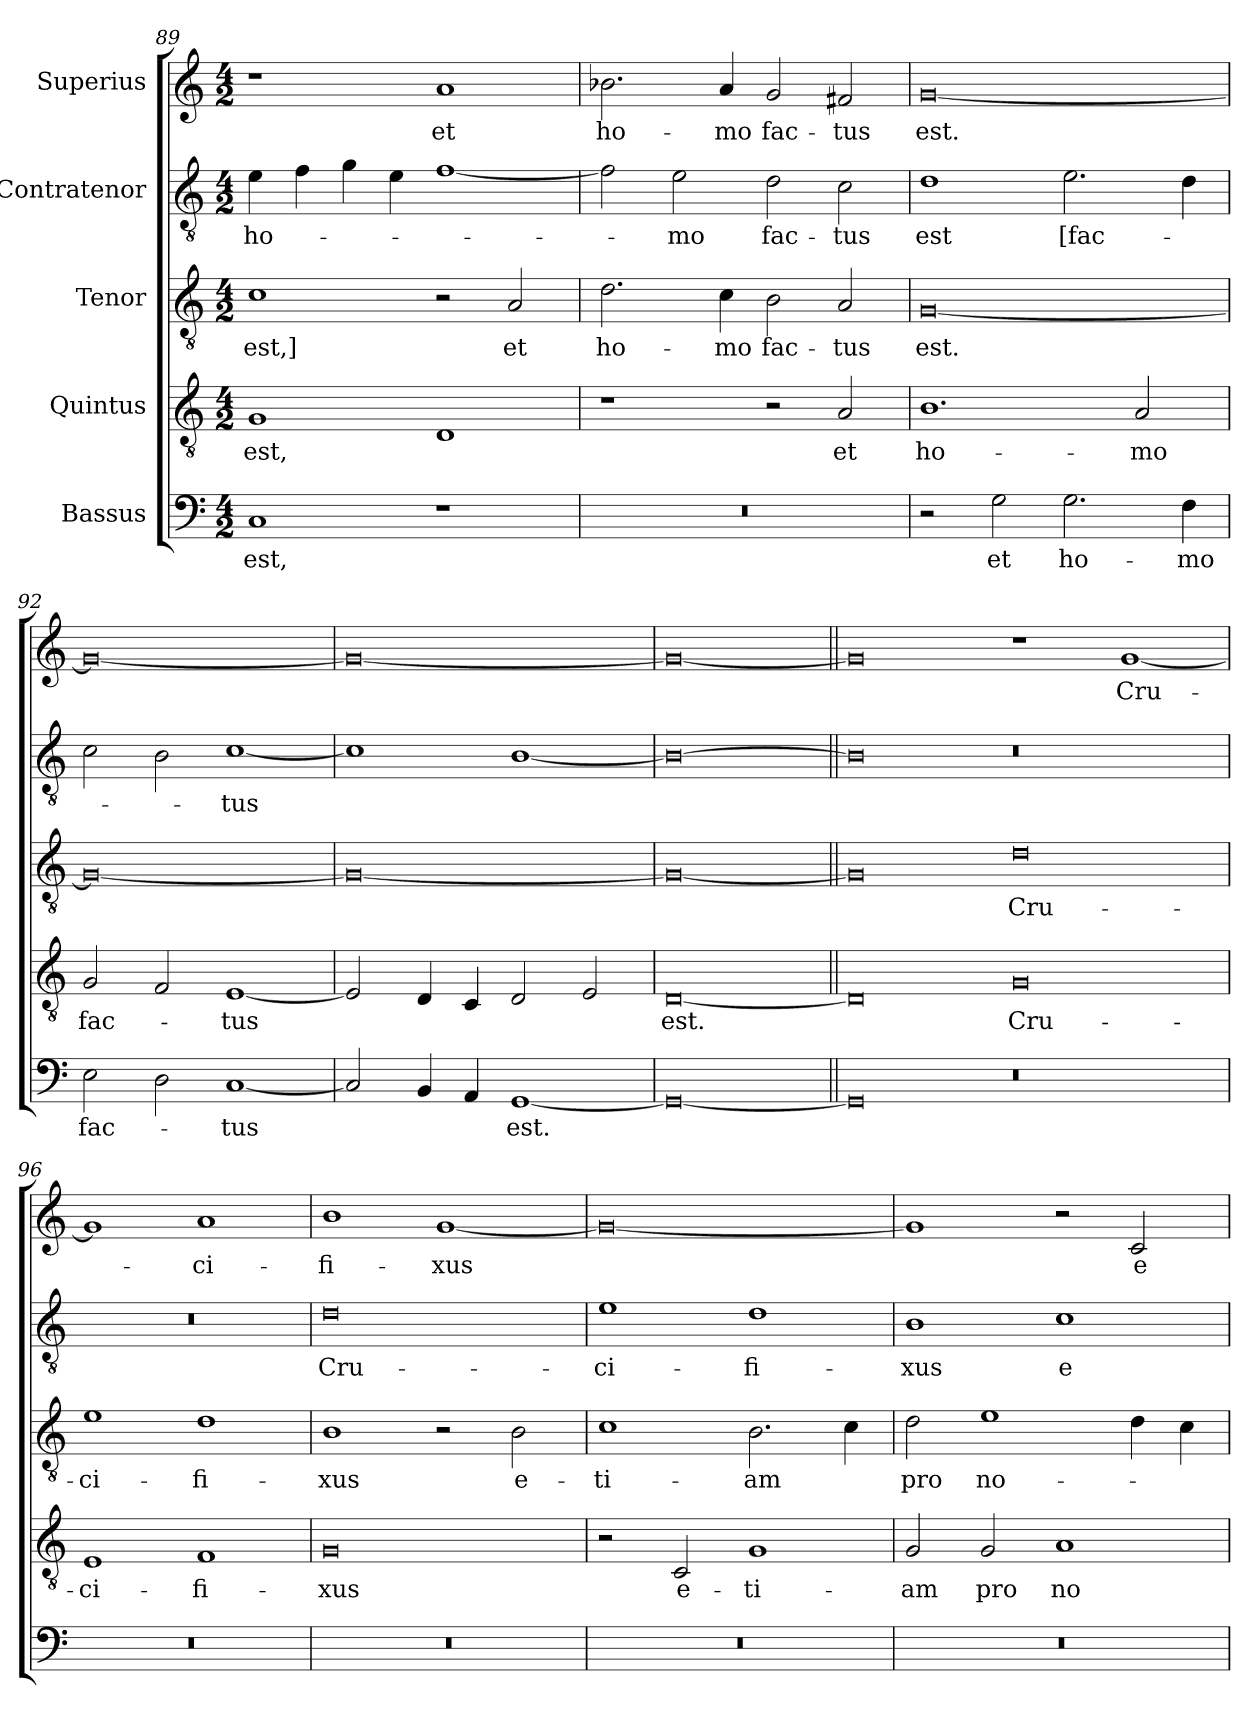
**kern	**text	**kern	**text	**kern	**text	**kern	**text	**kern	**text
*part5	*part5	*part4	*part4	*part3	*part3	*part2	*part2	*part1	*part1
*staff5	*staff5	*staff4	*staff4	*staff3	*staff3	*staff2	*staff2	*staff1	*staff1
*I"Bassus	*	*I"Quintus	*	*I"Tenor	*	*I"Contratenor	*	*I"Superius	*
*clefF4	*	*clefGv2	*	*clefGv2	*	*clefGv2	*	*clefG2	*
*k[]	*	*k[]	*	*k[]	*	*k[]	*	*k[]	*
*M4/2	*	*M4/2	*	*M4/2	*	*M4/2	*	*M4/2	*
=89	=89	=89	=89	=89	=89	=89	=89	=89	=89
1C/	est,	1G/	est,	1c\	est,]	4e\	ho-	1r	.
.	.	.	.	.	.	4f\	.	.	.
.	.	.	.	.	.	4g\	.	.	.
.	.	.	.	.	.	4e\	.	.	.
1r	.	1D/	.	2r	.	[1f/	.	1a/	et
.	.	.	.	2A/	et	.	.	.	.
=90	=90	=90	=90	=90	=90	=90	=90	=90	=90
0r	.	1r	.	2.d\	ho-	2f\]	.	2.b-X\	ho-
.	.	.	.	.	.	2e\	-mo	.	.
.	.	.	.	4c\	-mo	.	.	4a/	-mo
.	.	2r	.	2B\	fac-	2d\	fac-	2g/	fac-
.	.	2A/	et	2A/	-tus	2c\	-tus	2f#X/	-tus
=91	=91	=91	=91	=91	=91	=91	=91	=91	=91
2r	.	1.B\	ho-	[0G/	est.	1d/	est	[0g/	est.
2G\	et	.	.	.	.	.	.	.	.
2.G\	ho-	.	.	.	.	2.e\	[fac-	.	.
.	.	2A/	-mo	.	.	.	.	.	.
4F\	-mo	.	.	.	.	4d\	.	.	.
=92	=92	=92	=92	=92	=92	=92	=92	=92	=92
2E\	fac-	2G/	fac-	0G/_	.	2c\	.	0g/_	.
2D\	.	2F/	.	.	.	2B\	.	.	.
[1C/	-tus	[1E/	-tus	.	.	[1c/	-tus	.	.
=93	=93	=93	=93	=93	=93	=93	=93	=93	=93
2C/]	.	2E/]	.	0G/_	.	1c/]	.	0g/_	.
4BB/	.	4D/	.	.	.	.	.	.	.
4AA/	.	4C/	.	.	.	.	.	.	.
[1GG/	est.	2D/	.	.	.	[1B/	.	.	.
.	.	2E/	.	.	.	.	.	.	.
=94	=94	=94	=94	=94	=94	=94	=94	=94	=94
0GG/_	.	[0D/	est.	0G/_	.	0B\_	.	0g/_	.
=95||	=95||	=95||	=95||	=95||	=95||	=95||	=95||	=95||	=95||
0GG/]	.	0D/]	.	0G/]	.	0B\]	.	0g/]	.
0r	.	0G/	Cru-	0d\	Cru-	0r	.	1r	.
.	.	.	.	.	.	.	.	[1g/	Cru-
=96	=96	=96	=96	=96	=96	=96	=96	=96	=96
0r	.	1E/	-ci-	1e\	-ci-	0r	.	1g/]	.
.	.	1F/	-fi-	1d\	-fi-	.	.	1a/	-ci-
=97	=97	=97	=97	=97	=97	=97	=97	=97	=97
0r	.	0G/	-xus	1B/	-xus	0d\	Cru-	1b\	-fi-
.	.	.	.	2r	.	.	.	[1g/	-xus
.	.	.	.	2B\	e-	.	.	.	.
=98	=98	=98	=98	=98	=98	=98	=98	=98	=98
0r	.	2r	.	1c/	-ti-	1e\	-ci-	0g/_	.
.	.	2C/	e-	.	.	.	.	.	.
.	.	1G/	-ti-	2.B\	-am	1d\	-fi-	.	.
.	.	.	.	4c\	.	.	.	.	.
=99	=99	=99	=99	=99	=99	=99	=99	=99	=99
0r	.	2G/	-am	2d\	pro	1B\	-xus	1g/]	.
.	.	2G/	pro	1e/	no-	.	.	.	.
.	.	1A/	no-	.	.	1c\	e-	2r	.
.	.	.	.	4d\	.	.	.	2c/	e-
.	.	.	.	4c\	.	.	.	.	.
=	=	=	=	=	=	=	=	=	=
*-	*-	*-	*-	*-	*-	*-	*-	*-	*-
